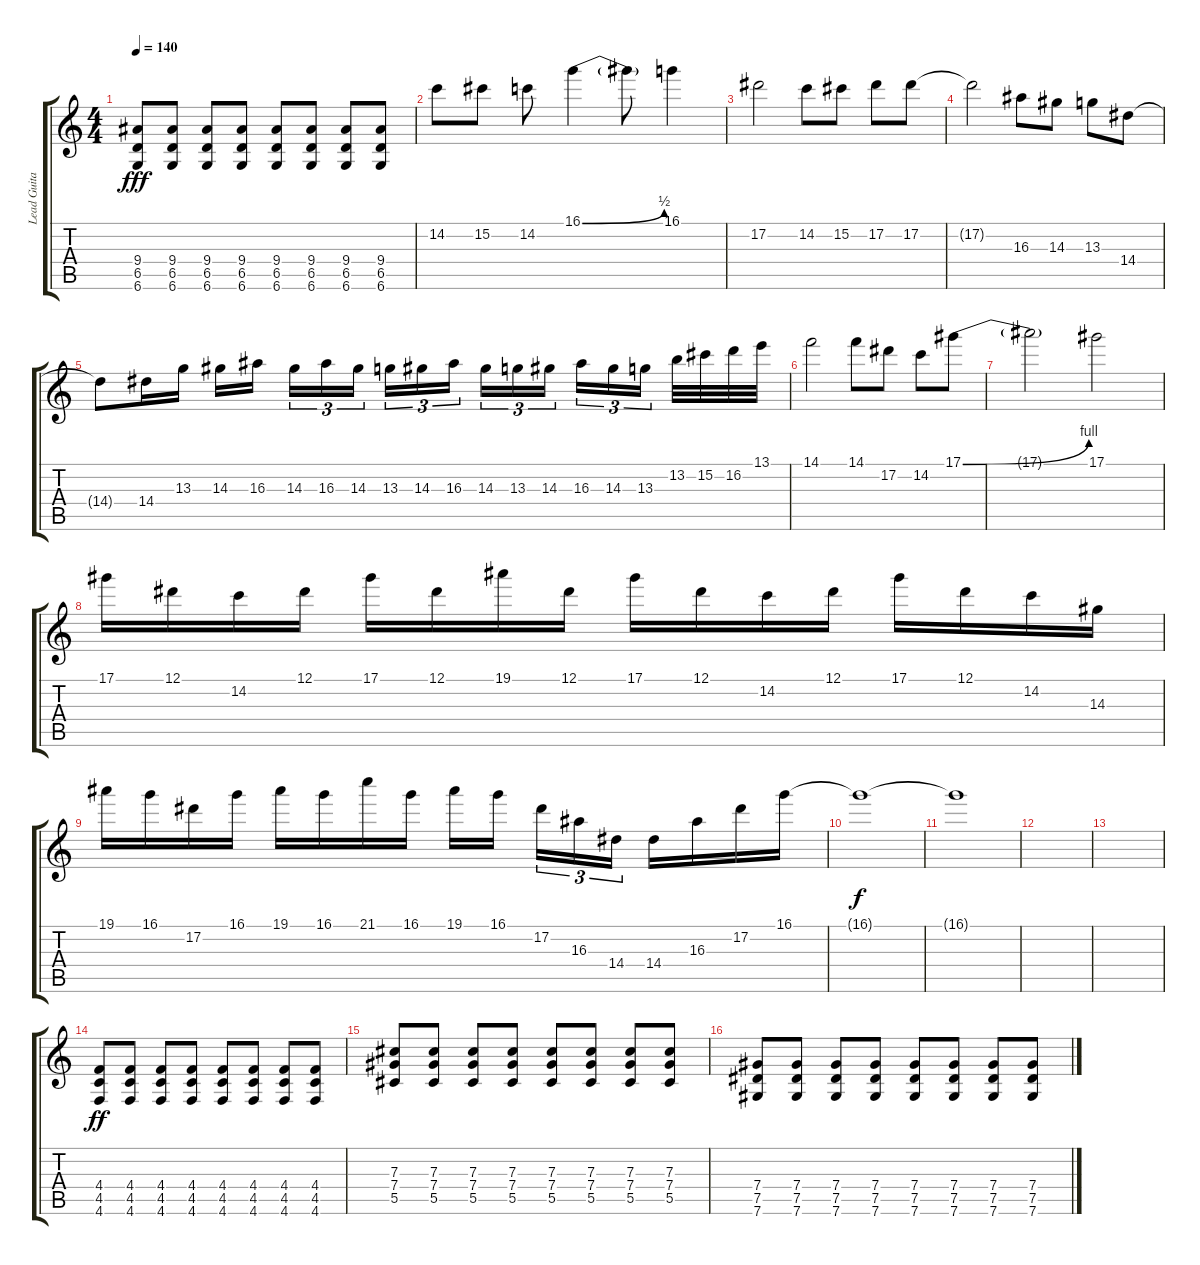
\track ("Lead Guitar" "Lead Guita") {instrument distortionguitar}
\staff {score tabs}
\tuning (Eb4 Bb3 Gb3 Db3 Ab2 Db2) {hide}
\ts (4 4)
\tempo 140
\clef g2
\ks c
(9.4 6.5 6.6).8{dy fff} (9.4 6.5 6.6).8 (9.4 6.5 6.6).8 (9.4 6.5 6.6).8 (9.4 6.5 6.6).8 (9.4 6.5 6.6).8 (9.4 6.5 6.6).8 (9.4 6.5 6.6).8 |
14.2.8 15.2.8 14.2.8 16.1{be (bend 0 0 60 2)}.4 16.1{t}.8 16.1.4 |
17.2.2 14.2.8 15.2.8 17.2.8 17.2.8 |
17.2{t}.2 16.3.8 14.3.8 13.3.8 14.4.8 |
14.4{t}.8 14.4.16 13.3.16 14.3.16 16.3.16{beam splitsecondary} 14.3.16{tu (3 2)} 16.3.16{tu (3 2)} 14.3.16{tu (3 2)} 13.3.16{tu (3 2)} 14.3.16{tu (3 2)} 16.3.16{tu (3 2) beam splitsecondary} 14.3.16{tu (3 2)} 13.3.16{tu (3 2)} 14.3.16{tu (3 2)} 16.3.16{tu (3 2)} 14.3.16{tu (3 2)} 13.3.16{tu (3 2) beam splitsecondary} 13.2.32 15.2.32 16.2.32 13.1.32 |
14.1.2 14.1.8 17.2.8 14.2.8 17.1{be (bend 0 0 60 4)}.8 |
17.1{t}.2 17.1.2 |
17.1.16 12.1.16 14.2.16 12.1.16 17.1.16 12.1.16 19.1.16 12.1.16 17.1.16 12.1.16 14.2.16 12.1.16 17.1.16 12.1.16 14.2.16 14.3.16 |
19.1.16 16.1.16 17.2.16 16.1.16 19.1.16 16.1.16 21.1.16 16.1.16 19.1.16 16.1.16{beam splitsecondary} 17.2.16{tu (3 2)} 16.3.16{tu (3 2)} 14.4.16{tu (3 2)} 14.4.16 16.3.16 17.2.16 16.1.16 |
16.1{t}.1{dy f volume 6} |
16.1{t}.1 |
|
|
(4.4 4.5 4.6).8{dy ff volume 16} (4.4 4.5 4.6).8 (4.4 4.5 4.6).8 (4.4 4.5 4.6).8 (4.4 4.5 4.6).8 (4.4 4.5 4.6).8 (4.4 4.5 4.6).8 (4.4 4.5 4.6).8 |
(7.3 7.4 5.5).8 (7.3 7.4 5.5).8 (7.3 7.4 5.5).8 (7.3 7.4 5.5).8 (7.3 7.4 5.5).8 (7.3 7.4 5.5).8 (7.3 7.4 5.5).8 (7.3 7.4 5.5).8 |
(7.4 7.5 7.6).8 (7.4 7.5 7.6).8 (7.4 7.5 7.6).8 (7.4 7.5 7.6).8 (7.4 7.5 7.6).8 (7.4 7.5 7.6).8 (7.4 7.5 7.6).8 (7.4 7.5 7.6).8
